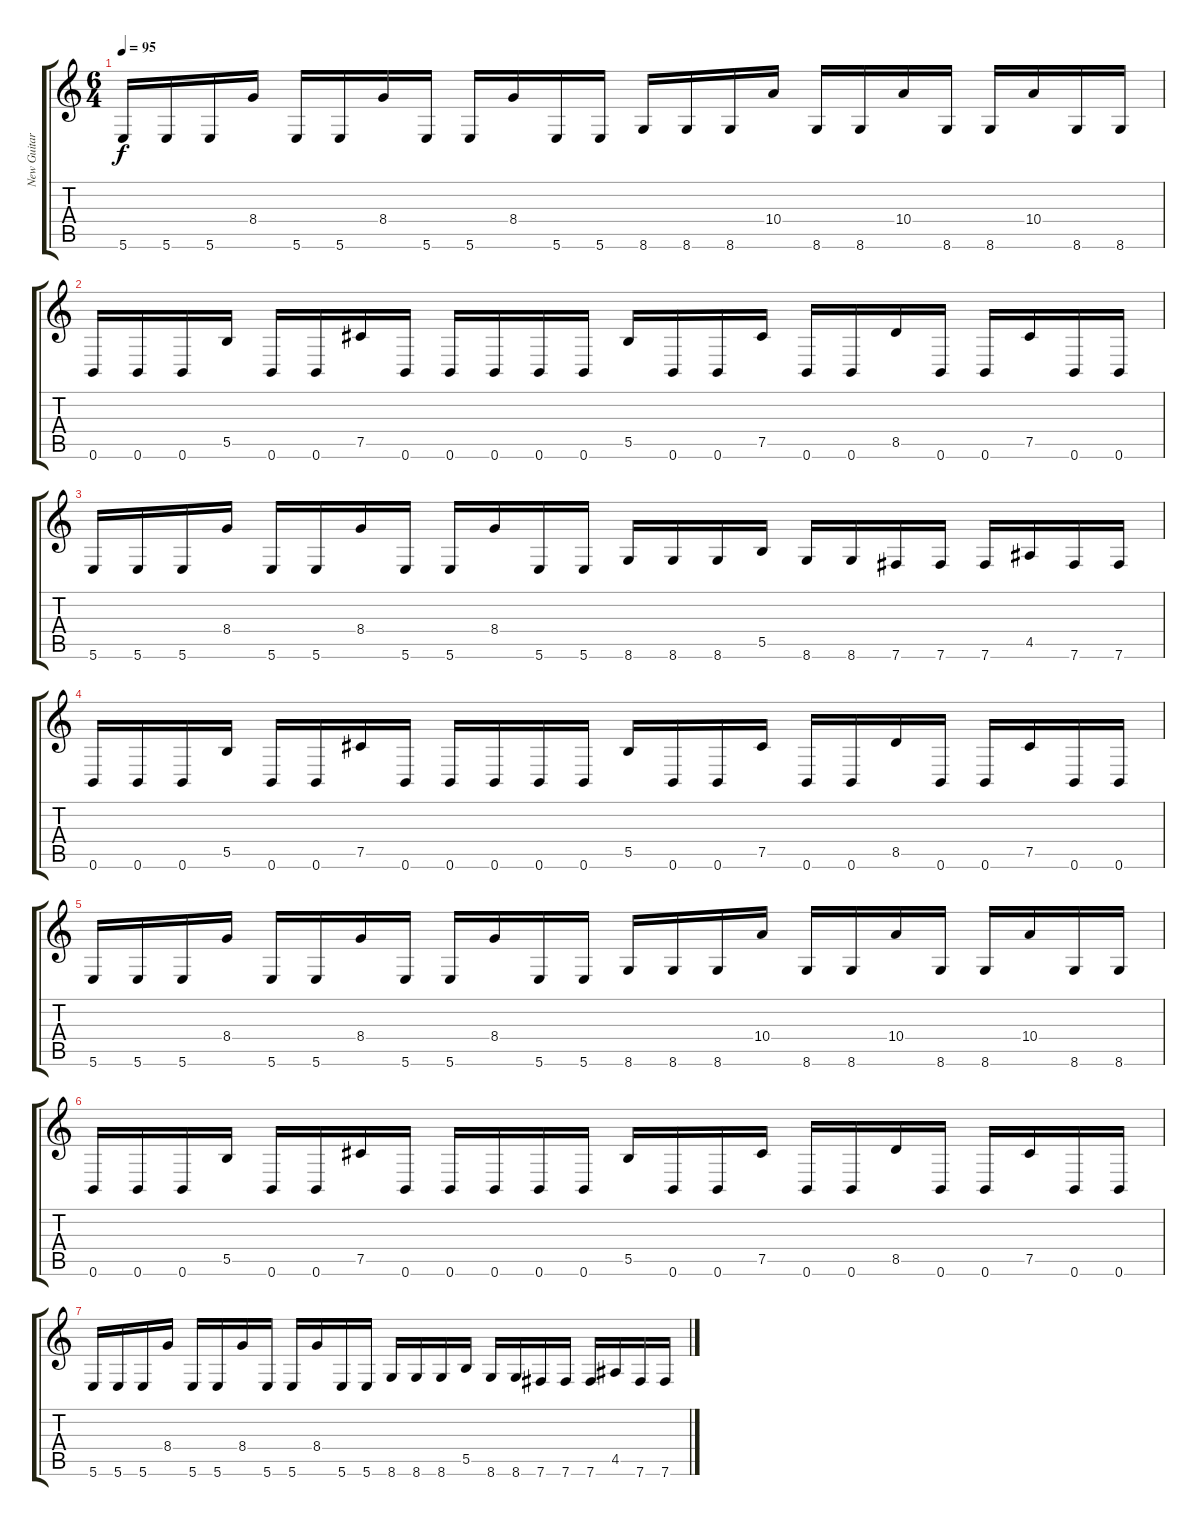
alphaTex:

\track ("New Guitar" "New Guitar") {instrument overdrivenguitar}
\staff {score tabs}
\tuning (Db4 Ab3 E3 B2 Gb2 B1) {hide}
\ts (6 4)
\tempo 95
\clef g2
\ks c
5.6.16{dy f} 5.6.16 5.6.16 8.4.16 5.6.16 5.6.16 8.4.16 5.6.16 5.6.16 8.4.16 5.6.16 5.6.16 8.6.16 8.6.16 8.6.16 10.4.16 8.6.16 8.6.16 10.4.16 8.6.16 8.6.16 10.4.16 8.6.16 8.6.16 |
0.6.16 0.6.16 0.6.16 5.5.16 0.6.16 0.6.16 7.5.16 0.6.16 0.6.16 0.6.16 0.6.16 0.6.16 5.5.16 0.6.16 0.6.16 7.5.16 0.6.16 0.6.16 8.5.16 0.6.16 0.6.16 7.5.16 0.6.16 0.6.16 |
5.6.16 5.6.16 5.6.16 8.4.16 5.6.16 5.6.16 8.4.16 5.6.16 5.6.16 8.4.16 5.6.16 5.6.16 8.6.16 8.6.16 8.6.16 5.5.16 8.6.16 8.6.16 7.6.16 7.6.16 7.6.16 4.5.16 7.6.16 7.6.16 |
0.6.16 0.6.16 0.6.16 5.5.16 0.6.16 0.6.16 7.5.16 0.6.16 0.6.16 0.6.16 0.6.16 0.6.16 5.5.16 0.6.16 0.6.16 7.5.16 0.6.16 0.6.16 8.5.16 0.6.16 0.6.16 7.5.16 0.6.16 0.6.16 |
5.6.16 5.6.16 5.6.16 8.4.16 5.6.16 5.6.16 8.4.16 5.6.16 5.6.16 8.4.16 5.6.16 5.6.16 8.6.16 8.6.16 8.6.16 10.4.16 8.6.16 8.6.16 10.4.16 8.6.16 8.6.16 10.4.16 8.6.16 8.6.16 |
0.6.16 0.6.16 0.6.16 5.5.16 0.6.16 0.6.16 7.5.16 0.6.16 0.6.16 0.6.16 0.6.16 0.6.16 5.5.16 0.6.16 0.6.16 7.5.16 0.6.16 0.6.16 8.5.16 0.6.16 0.6.16 7.5.16 0.6.16 0.6.16 |
5.6.16 5.6.16 5.6.16 8.4.16 5.6.16 5.6.16 8.4.16 5.6.16 5.6.16 8.4.16 5.6.16 5.6.16 8.6.16 8.6.16 8.6.16 5.5.16 8.6.16 8.6.16 7.6.16 7.6.16 7.6.16 4.5.16 7.6.16 7.6.16
